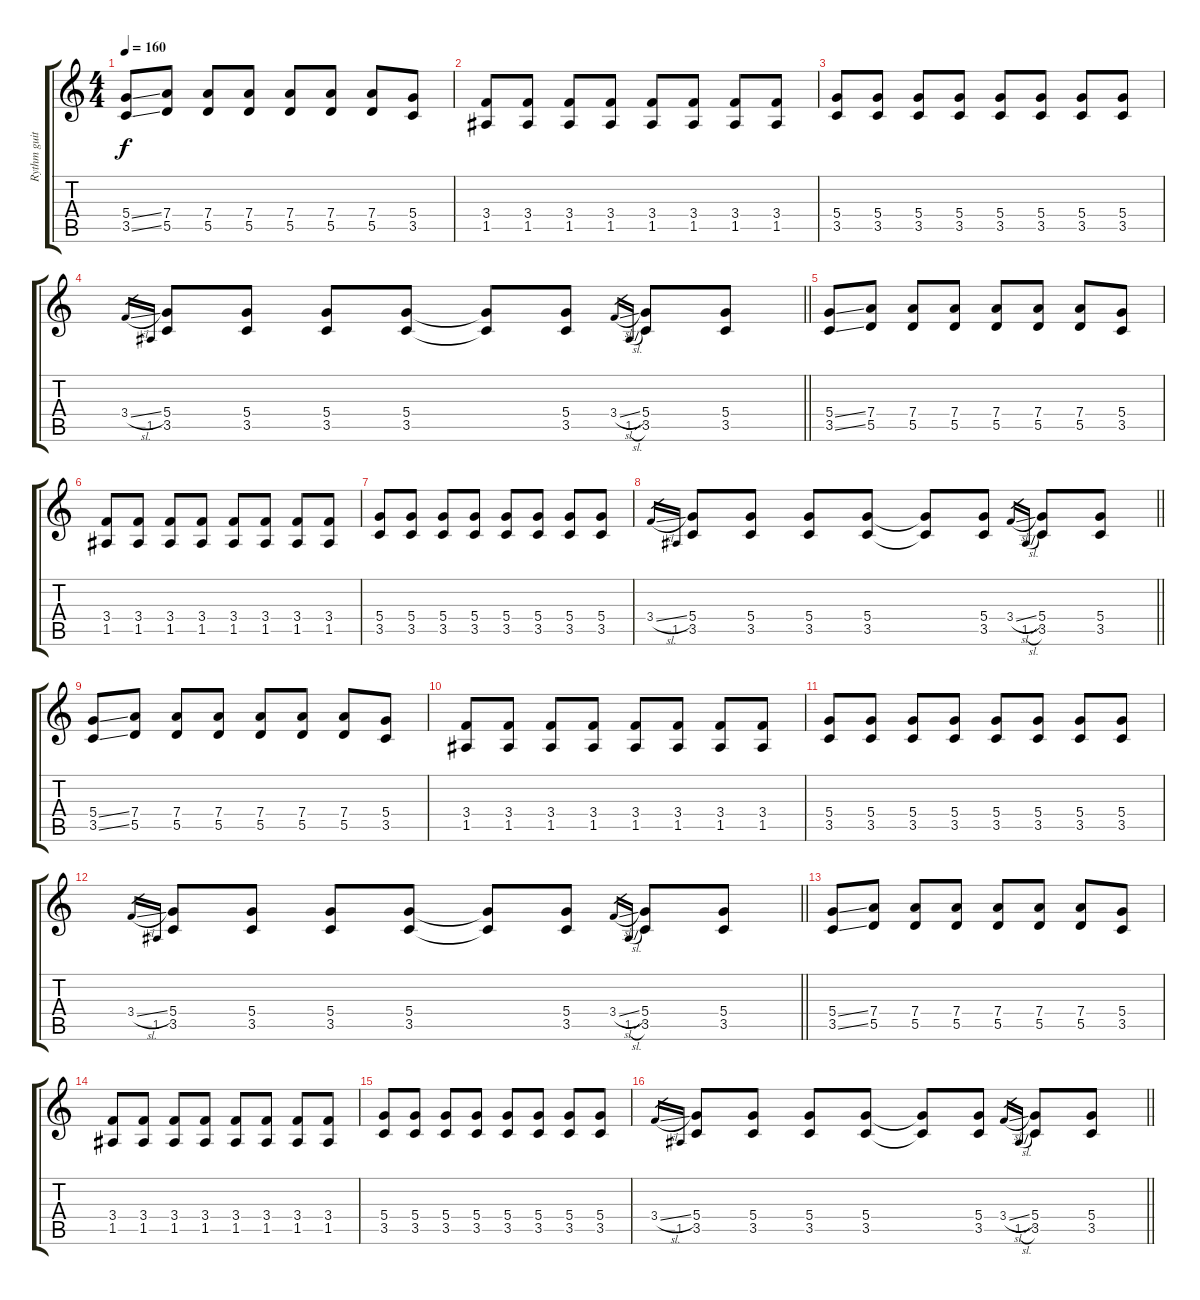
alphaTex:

\track ("Rythm guitar" "Rythm guit") {instrument overdrivenguitar}
\staff {score tabs}
\tuning (E4 B3 G3 D3 A2 E2) {hide}
\ts (4 4)
\tempo 160
\clef g2
\ks c
(5.4{ss} 3.5{ss}).8{dy f} (7.4 5.5).8 (7.4 5.5).8 (7.4 5.5).8 (7.4 5.5).8 (7.4 5.5).8 (7.4 5.5).8 (5.4 3.5).8 |
(3.4 1.5).8 (3.4 1.5).8 (3.4 1.5).8 (3.4 1.5).8 (3.4 1.5).8 (3.4 1.5).8 (3.4 1.5).8 (3.4 1.5).8 |
(5.4 3.5).8 (5.4 3.5).8 (5.4 3.5).8 (5.4 3.5).8 (5.4 3.5).8 (5.4 3.5).8 (5.4 3.5).8 (5.4 3.5).8 |
\barLineRight lightlight
3.4{sl}.16{gr} 1.5.16{gr} (5.4 3.5).8 (5.4 3.5).8 (5.4 3.5).8 (5.4 3.5).8 (5.4{t} 3.5{t}).8 (5.4 3.5).8 3.4{sl}.16{gr} 1.5{sl}.16{gr} (5.4 3.5).8 (5.4 3.5).8 |
(5.4{ss} 3.5{ss}).8 (7.4 5.5).8 (7.4 5.5).8 (7.4 5.5).8 (7.4 5.5).8 (7.4 5.5).8 (7.4 5.5).8 (5.4 3.5).8 |
(3.4 1.5).8 (3.4 1.5).8 (3.4 1.5).8 (3.4 1.5).8 (3.4 1.5).8 (3.4 1.5).8 (3.4 1.5).8 (3.4 1.5).8 |
(5.4 3.5).8 (5.4 3.5).8 (5.4 3.5).8 (5.4 3.5).8 (5.4 3.5).8 (5.4 3.5).8 (5.4 3.5).8 (5.4 3.5).8 |
\barLineRight lightlight
3.4{sl}.16{gr} 1.5.16{gr} (5.4 3.5).8 (5.4 3.5).8 (5.4 3.5).8 (5.4 3.5).8 (5.4{t} 3.5{t}).8 (5.4 3.5).8 3.4{sl}.16{gr} 1.5{sl}.16{gr} (5.4 3.5).8 (5.4 3.5).8 |
(5.4{ss} 3.5{ss}).8 (7.4 5.5).8 (7.4 5.5).8 (7.4 5.5).8 (7.4 5.5).8 (7.4 5.5).8 (7.4 5.5).8 (5.4 3.5).8 |
(3.4 1.5).8 (3.4 1.5).8 (3.4 1.5).8 (3.4 1.5).8 (3.4 1.5).8 (3.4 1.5).8 (3.4 1.5).8 (3.4 1.5).8 |
(5.4 3.5).8 (5.4 3.5).8 (5.4 3.5).8 (5.4 3.5).8 (5.4 3.5).8 (5.4 3.5).8 (5.4 3.5).8 (5.4 3.5).8 |
\barLineRight lightlight
3.4{sl}.16{gr} 1.5.16{gr} (5.4 3.5).8 (5.4 3.5).8 (5.4 3.5).8 (5.4 3.5).8 (5.4{t} 3.5{t}).8 (5.4 3.5).8 3.4{sl}.16{gr} 1.5{sl}.16{gr} (5.4 3.5).8 (5.4 3.5).8 |
(5.4{ss} 3.5{ss}).8 (7.4 5.5).8 (7.4 5.5).8 (7.4 5.5).8 (7.4 5.5).8 (7.4 5.5).8 (7.4 5.5).8 (5.4 3.5).8 |
(3.4 1.5).8 (3.4 1.5).8 (3.4 1.5).8 (3.4 1.5).8 (3.4 1.5).8 (3.4 1.5).8 (3.4 1.5).8 (3.4 1.5).8 |
(5.4 3.5).8 (5.4 3.5).8 (5.4 3.5).8 (5.4 3.5).8 (5.4 3.5).8 (5.4 3.5).8 (5.4 3.5).8 (5.4 3.5).8 |
\barLineRight lightlight
3.4{sl}.16{gr} 1.5.16{gr} (5.4 3.5).8 (5.4 3.5).8 (5.4 3.5).8 (5.4 3.5).8 (5.4{t} 3.5{t}).8 (5.4 3.5).8 3.4{sl}.16{gr} 1.5{sl}.16{gr} (5.4 3.5).8 (5.4 3.5).8
